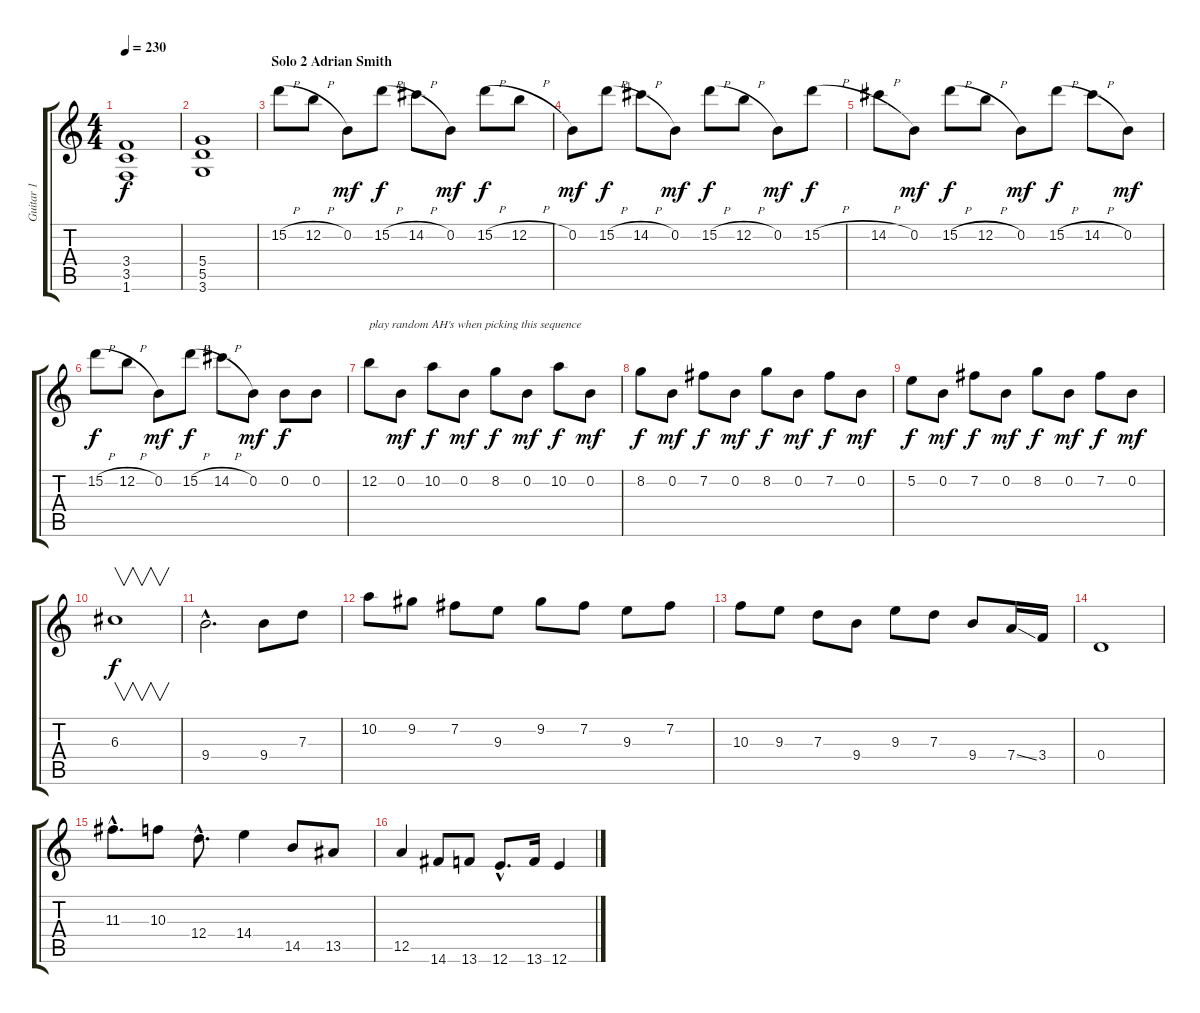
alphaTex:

\track ("Guitar 1" "Guitar 1") {instrument distortionguitar}
\staff {score tabs}
\tuning (E4 B3 G3 D3 A2 E2) {hide}
\ts (4 4)
\tempo 230
\clef g2
\ks c
(3.4 3.5 1.6).1{dy f} |
(5.4 5.5 3.6).1 |
\section ("" "Solo 2 Adrian Smith")
15.2{h}.8 12.2{h}.8 0.2.8{dy mf} 15.2{h}.8{dy f} 14.2{h}.8 0.2.8{dy mf} 15.2{h}.8{dy f} 12.2{h}.8 |
0.2.8{dy mf} 15.2{h}.8{dy f} 14.2{h}.8 0.2.8{dy mf} 15.2{h}.8{dy f} 12.2{h}.8 0.2.8{dy mf} 15.2{h}.8{dy f} |
14.2{h}.8 0.2.8{dy mf} 15.2{h}.8{dy f} 12.2{h}.8 0.2.8{dy mf} 15.2{h}.8{dy f} 14.2{h}.8 0.2.8{dy mf} |
15.2{h}.8{dy f} 12.2{h}.8 0.2.8{dy mf} 15.2{h}.8{dy f} 14.2{h}.8 0.2.8{dy mf} 0.2.8{dy f} 0.2.8 |
12.2.8{txt "play random AH's when picking this sequence"} 0.2.8{dy mf} 10.2.8{dy f} 0.2.8{dy mf} 8.2.8{dy f} 0.2.8{dy mf} 10.2.8{dy f} 0.2.8{dy mf} |
8.2.8{dy f} 0.2.8{dy mf} 7.2.8{dy f} 0.2.8{dy mf} 8.2.8{dy f} 0.2.8{dy mf} 7.2.8{dy f} 0.2.8{dy mf} |
5.2.8{dy f} 0.2.8{dy mf} 7.2.8{dy f} 0.2.8{dy mf} 8.2.8{dy f} 0.2.8{dy mf} 7.2.8{dy f} 0.2.8{dy mf} |
6.3.1{v dy f} |
9.4{hac}.2{d} 9.4.8 7.3.8 |
10.2.8 9.2.8 7.2.8 9.3.8 9.2.8 7.2.8 9.3.8 7.2.8 |
10.3.8 9.3.8 7.3.8 9.4.8 9.3.8 7.3.8 9.4.8 7.4{ss}.16 3.4.16 |
0.4.1 |
11.3{hac}.8{d} 10.3.8 12.4{hac}.8{d} 14.4.4 14.5.8 13.5.8 |
12.5.4 14.6.8 13.6.8 12.6{hac}.8{d} 13.6.16 12.6.4
